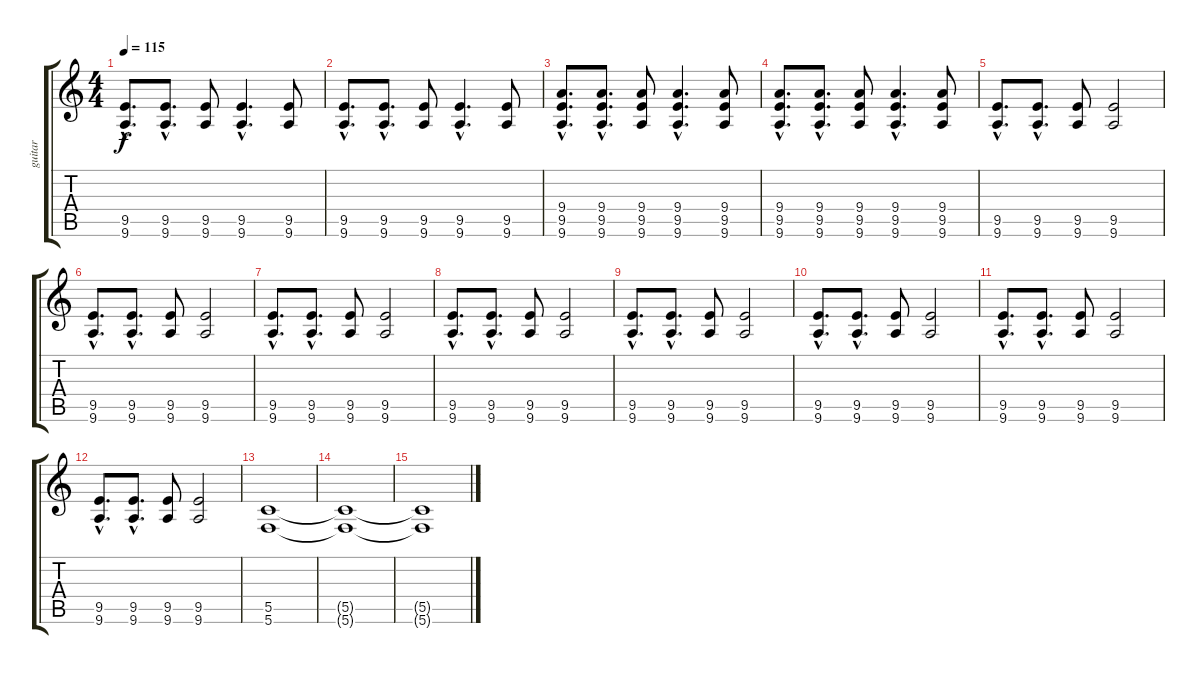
\track ("guitar" "guitar") {instrument overdrivenguitar}
\staff {score tabs}
\tuning (D4 A3 F3 C3 G2 C2) {hide}
\ts (4 4)
\tempo 115
\clef g2
\ks c
(9.5{hac} 9.6{hac}).8{d dy f} (9.5{hac} 9.6{hac}).8{d} (9.5 9.6).8 (9.5{hac} 9.6{hac}).4{d} (9.5 9.6).8 |
(9.5{hac} 9.6{hac}).8{d} (9.5{hac} 9.6{hac}).8{d} (9.5 9.6).8 (9.5{hac} 9.6{hac}).4{d} (9.5 9.6).8 |
(9.4{hac} 9.5{hac} 9.6{hac}).8{d} (9.4{hac} 9.5{hac} 9.6{hac}).8{d} (9.4 9.5 9.6).8 (9.4{hac} 9.5{hac} 9.6{hac}).4{d} (9.4 9.5 9.6).8 |
(9.4{hac} 9.5{hac} 9.6{hac}).8{d} (9.4{hac} 9.5{hac} 9.6{hac}).8{d} (9.4 9.5 9.6).8 (9.4{hac} 9.5{hac} 9.6{hac}).4{d} (9.4 9.5 9.6).8 |
(9.5{hac} 9.6{hac}).8{d} (9.5{hac} 9.6{hac}).8{d} (9.5 9.6).8 (9.5 9.6).2 |
(9.5{hac} 9.6{hac}).8{d} (9.5{hac} 9.6{hac}).8{d} (9.5 9.6).8 (9.5 9.6).2 |
(9.5{hac} 9.6{hac}).8{d} (9.5{hac} 9.6{hac}).8{d} (9.5 9.6).8 (9.5 9.6).2 |
(9.5{hac} 9.6{hac}).8{d} (9.5{hac} 9.6{hac}).8{d} (9.5 9.6).8 (9.5 9.6).2 |
(9.5{hac} 9.6{hac}).8{d} (9.5{hac} 9.6{hac}).8{d} (9.5 9.6).8 (9.5 9.6).2 |
(9.5{hac} 9.6{hac}).8{d} (9.5{hac} 9.6{hac}).8{d} (9.5 9.6).8 (9.5 9.6).2 |
(9.5{hac} 9.6{hac}).8{d} (9.5{hac} 9.6{hac}).8{d} (9.5 9.6).8 (9.5 9.6).2 |
(9.5{hac} 9.6{hac}).8{d} (9.5{hac} 9.6{hac}).8{d} (9.5 9.6).8 (9.5 9.6).2 |
(5.5 5.6).1 |
(5.5{t} 5.6{t}).1{volume 3} |
(5.5{t} 5.6{t}).1
